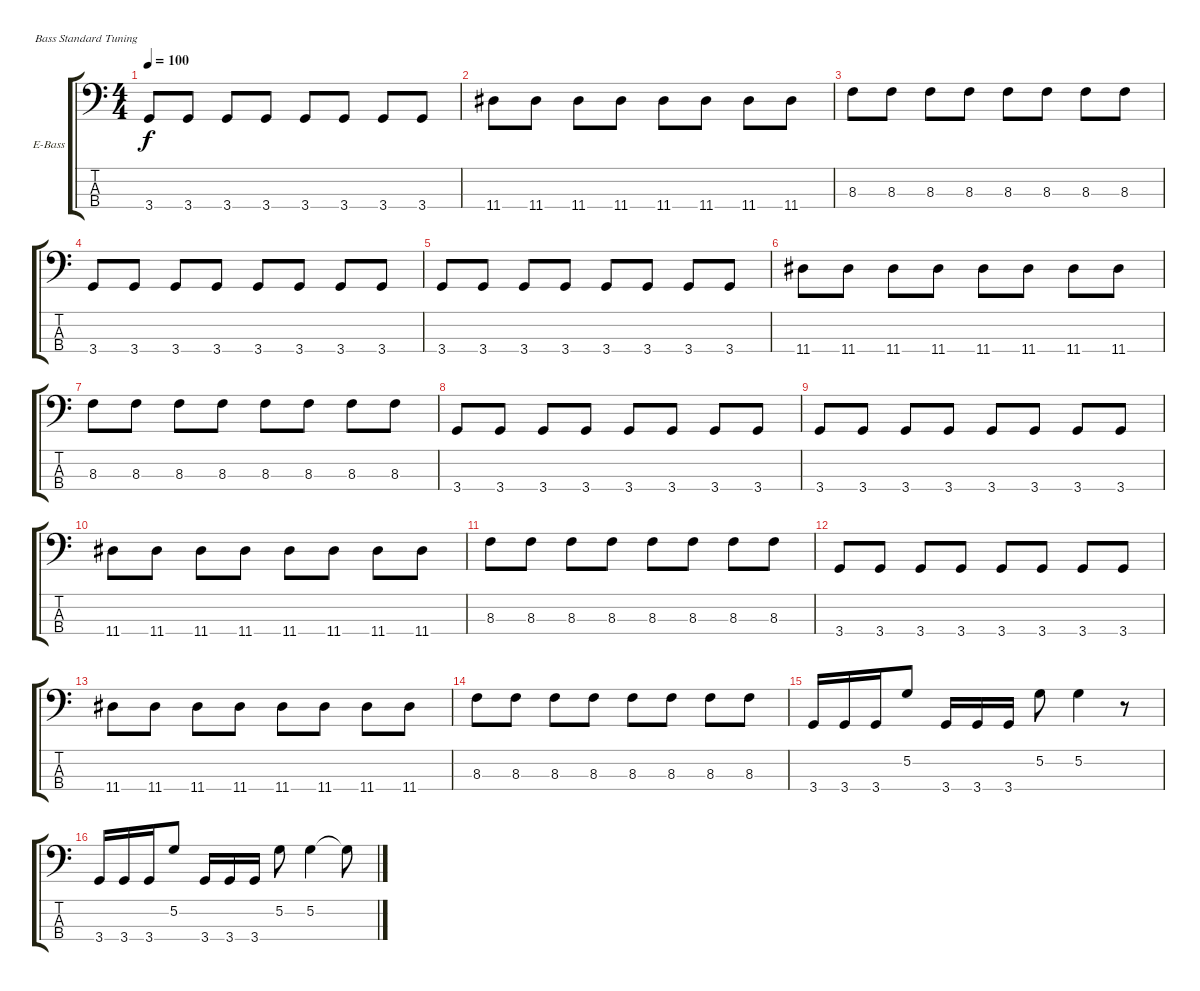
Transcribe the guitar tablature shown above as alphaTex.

\bracketExtendMode groupsimilarinstruments
\firstSystemTrackNameOrientation horizontal
\otherSystemsTrackNameOrientation horizontal
\track ("Bass" "E-Bass") {instrument electricbassfinger}
\staff {score tabs}
\tuning (G2 D2 A1 E1)
\ts (4 4)
\tempo 100
\clef f4
\ks c
3.4.8{dy f} 3.4.8 3.4.8 3.4.8 3.4.8 3.4.8 3.4.8 3.4.8 |
11.4.8 11.4.8 11.4.8 11.4.8 11.4.8 11.4.8 11.4.8 11.4.8 |
8.3.8 8.3.8 8.3.8 8.3.8 8.3.8 8.3.8 8.3.8 8.3.8 |
3.4.8 3.4.8 3.4.8 3.4.8 3.4.8 3.4.8 3.4.8 3.4.8 |
3.4.8 3.4.8 3.4.8 3.4.8 3.4.8 3.4.8 3.4.8 3.4.8 |
11.4.8 11.4.8 11.4.8 11.4.8 11.4.8 11.4.8 11.4.8 11.4.8 |
8.3.8 8.3.8 8.3.8 8.3.8 8.3.8 8.3.8 8.3.8 8.3.8 |
3.4.8 3.4.8 3.4.8 3.4.8 3.4.8 3.4.8 3.4.8 3.4.8 |
3.4.8 3.4.8 3.4.8 3.4.8 3.4.8 3.4.8 3.4.8 3.4.8 |
11.4.8 11.4.8 11.4.8 11.4.8 11.4.8 11.4.8 11.4.8 11.4.8 |
8.3.8 8.3.8 8.3.8 8.3.8 8.3.8 8.3.8 8.3.8 8.3.8 |
3.4.8 3.4.8 3.4.8 3.4.8 3.4.8 3.4.8 3.4.8 3.4.8 |
11.4.8 11.4.8 11.4.8 11.4.8 11.4.8 11.4.8 11.4.8 11.4.8 |
8.3.8 8.3.8 8.3.8 8.3.8 8.3.8 8.3.8 8.3.8 8.3.8 |
3.4.16 3.4.16 3.4.16 5.2.8 3.4.16 3.4.16 3.4.16 5.2.8 5.2.4 r.8 |
3.4.16 3.4.16 3.4.16 5.2.8 3.4.16 3.4.16 3.4.16 5.2.8 5.2.4 5.2{t}.8
